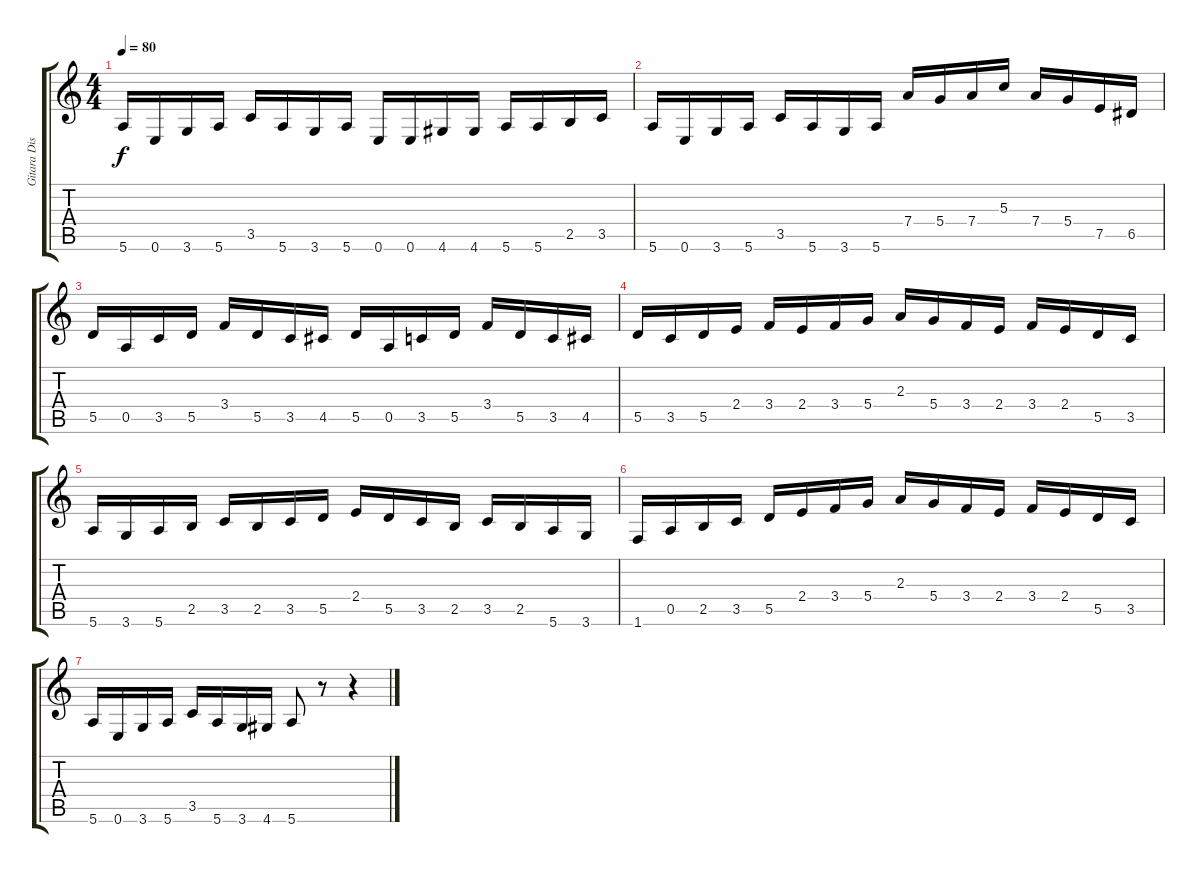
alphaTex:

\track ("Gitara Distorshion" "Gitara Dis") {instrument distortionguitar}
\staff {score tabs}
\tuning (E4 B3 G3 D3 A2 E2) {hide}
\ts (4 4)
\tempo 80
\clef g2
\ks aminor
5.6.16{dy f} 0.6.16 3.6.16 5.6.16 3.5.16 5.6.16 3.6.16 5.6.16 0.6.16 0.6.16 4.6.16 4.6.16 5.6.16 5.6.16 2.5.16 3.5.16 |
5.6.16 0.6.16 3.6.16 5.6.16 3.5.16 5.6.16 3.6.16 5.6.16 7.4.16 5.4.16 7.4.16 5.3.16 7.4.16 5.4.16 7.5.16 6.5.16 |
5.5.16 0.5.16 3.5.16 5.5.16 3.4.16 5.5.16 3.5.16 4.5.16 5.5.16 0.5.16 3.5.16 5.5.16 3.4.16 5.5.16 3.5.16 4.5.16 |
5.5.16 3.5.16 5.5.16 2.4.16 3.4.16 2.4.16 3.4.16 5.4.16 2.3.16 5.4.16 3.4.16 2.4.16 3.4.16 2.4.16 5.5.16 3.5.16 |
5.6.16 3.6.16 5.6.16 2.5.16 3.5.16 2.5.16 3.5.16 5.5.16 2.4.16 5.5.16 3.5.16 2.5.16 3.5.16 2.5.16 5.6.16 3.6.16 |
1.6.16 0.5.16 2.5.16 3.5.16 5.5.16 2.4.16 3.4.16 5.4.16 2.3.16 5.4.16 3.4.16 2.4.16 3.4.16 2.4.16 5.5.16 3.5.16 |
5.6.16 0.6.16 3.6.16 5.6.16 3.5.16 5.6.16 3.6.16 4.6.16 5.6.8 r.8 r.4
